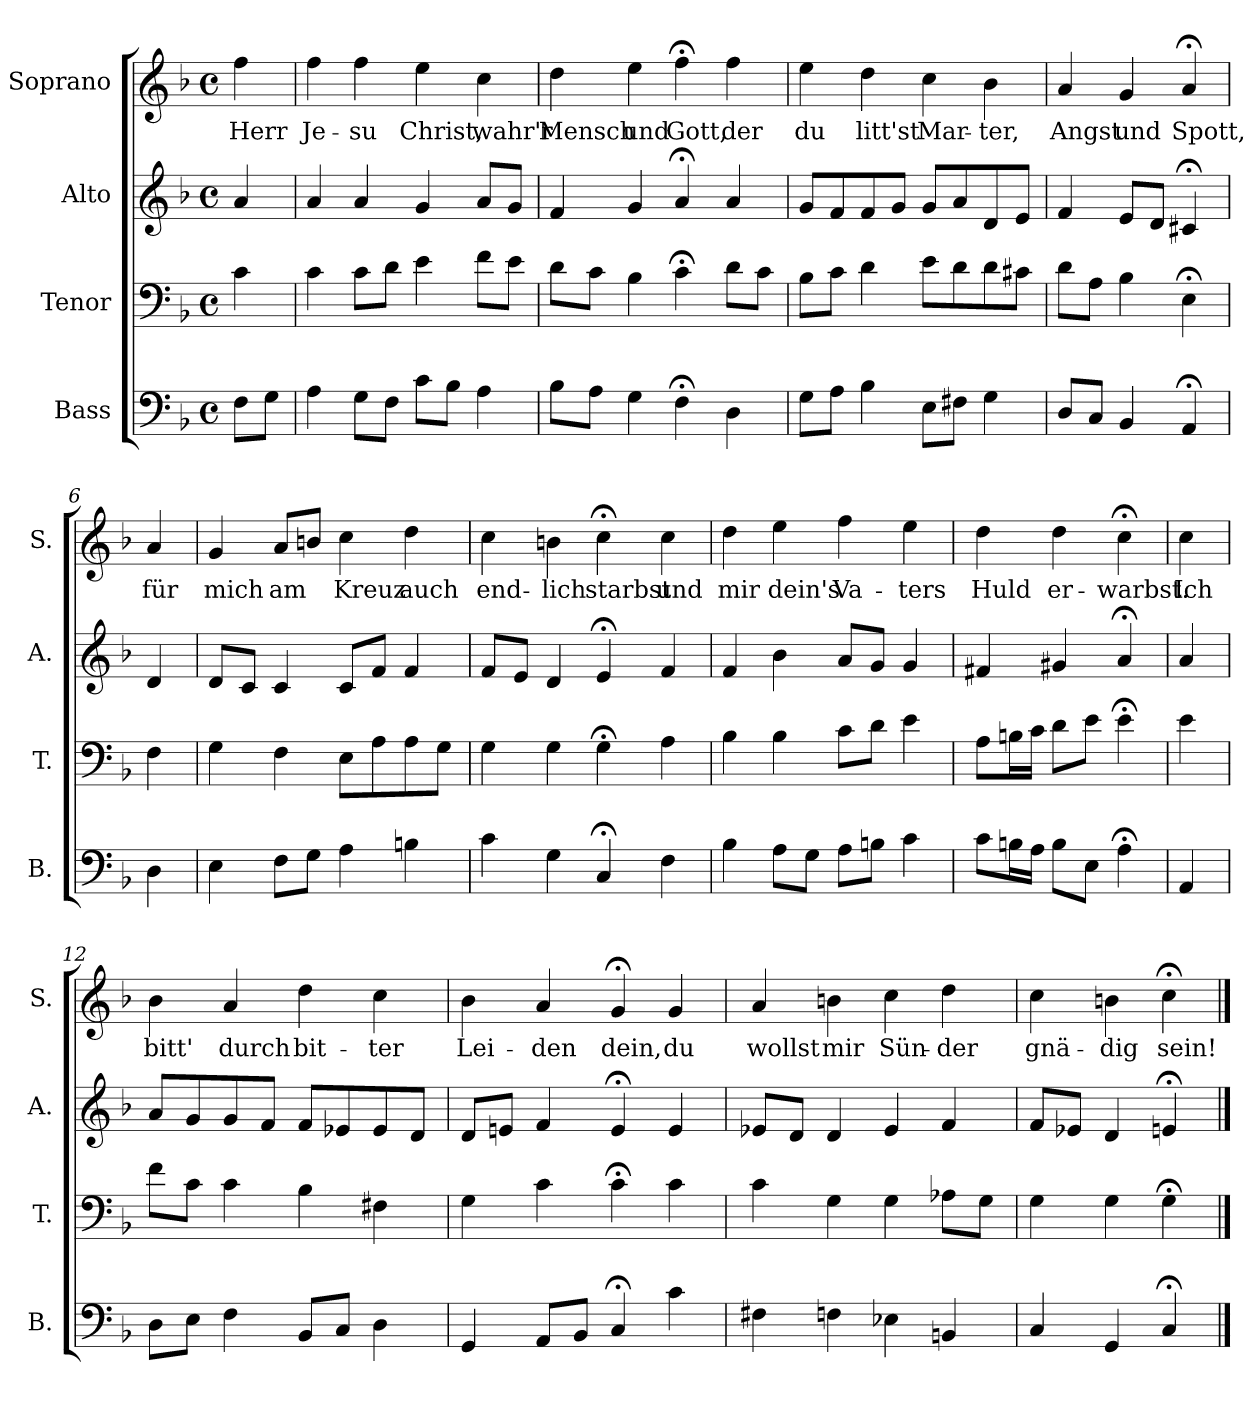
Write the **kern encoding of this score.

**kern	**kern	**kern	**kern	**text
*part4	*part3	*part2	*part1	*part1
*staff4	*staff3	*staff2	*staff1	*staff1
*I"Bass	*I"Tenor	*I"Alto	*I"Soprano	*
*I'B.	*I'T.	*I'A.	*I'S.	*
*clefF4	*clefF4	*clefG2	*clefG2	*
*k[b-]	*k[b-]	*k[b-]	*k[b-]	*
*F:	*F:	*F:	*F:	*
*M4/4	*M4/4	*M4/4	*M4/4	*
*met(c)	*met(c)	*met(c)	*met(c)	*
=1	=1	=1	=1	=1
!	!	!	!	!LO:LY:b
8F\L	4c\	4a/	4ff\	Herr
8G\J	.	.	.	.
=2	=2	=2	=2	=2
!	!	!	!	!LO:LY:b
4A\	4c\	4a/	4ff\	Je-
!	!	!	!	!LO:LY:b
8G\L	8c\L	4a/	4ff\	-su
8F\J	8d\J	.	.	.
!	!	!	!	!LO:LY:b
8c\L	4e\	4g/	4ee\	Christ,
8B-\J	.	.	.	.
!	!	!	!	!LO:LY:b
4A\	8f\L	8a/L	4cc\	wahr'r
.	8e\J	8g/J	.	.
=3	=3	=3	=3	=3
!	!	!	!	!LO:LY:b
8B-\L	8d\L	4f/	4dd\	Mensch
8A\J	8c\J	.	.	.
!	!	!	!	!LO:LY:b
4G\	4B-\	4g/	4ee\	und
!	!	!	!	!LO:LY:b
4F;<\	4c;<\	4a;</	4ff;<\	Gott,
!	!	!	!	!LO:LY:b
4D\	8d\L	4a/	4ff\	der
.	8c\J	.	.	.
=4	=4	=4	=4	=4
!	!	!	!	!LO:LY:b
8G\L	8B-\L	8g/L	4ee\	du
8A\J	8c\J	8f/	.	.
!	!	!	!	!LO:LY:b
4B-\	4d\	8f/	4dd\	litt'st
.	.	8g/J	.	.
!	!	!	!	!LO:LY:b
8E\L	8e\L	8g/L	4cc\	Mar-
8F#X\J	8d\	8a/	.	.
!	!	!	!	!LO:LY:b
4G\	8d\	8d/	4b-\	-ter,
.	8c#X\J	8e/J	.	.
!!LO:LB:g=z
=5	=5	=5	=5	=5
!	!	!	!	!LO:LY:b
8D/L	8d\L	4f/	4a/	Angst
8C/J	8A\J	.	.	.
!	!	!	!	!LO:LY:b
4BB-/	4B-\	8e/L	4g/	und
.	.	8d/J	.	.
!	!	!	!	!LO:LY:b
4AA;</	4E;<\	4c#X;</	4a;</	Spott,
!!LO:LB:g=z
=6	=6	=6	=6	=6
!	!	!	!	!LO:LY:b
4D\	4F\	4d/	4a/	für
=7	=7	=7	=7	=7
!	!	!	!	!LO:LY:b
4E\	4G\	8d/L	4g/	mich
.	.	8c/J	.	.
!	!	!	!	!LO:LY:b
8F\L	4F\	4c/	8a/L	am
8G\J	.	.	8bn/J	.
!	!	!	!	!LO:LY:b
4A\	8E\L	8c/L	4cc\	Kreuz
.	8A\	8f/J	.	.
!	!	!	!	!LO:LY:b
4Bn\	8A\	4f/	4dd\	auch
.	8G\J	.	.	.
=8	=8	=8	=8	=8
!	!	!	!	!LO:LY:b
4c\	4G\	8f/L	4cc\	end-
.	.	8e/J	.	.
!	!	!	!	!LO:LY:b
4G\	4G\	4d/	4bn\	-lich
!	!	!	!	!LO:LY:b
4C;</	4G;<\	4e;</	4cc;<\	starbst
!	!	!	!	!LO:LY:b
4F\	4A\	4f/	4cc\	und
=9	=9	=9	=9	=9
!	!	!	!	!LO:LY:b
4B-\	4B-\	4f/	4dd\	mir
!	!	!	!	!LO:LY:b
8A\L	4B-\	4b-\	4ee\	dein's
8G\J	.	.	.	.
!	!	!	!	!LO:LY:b
8A\L	8c\L	8a/L	4ff\	Va-
8Bn\J	8d\J	8g/J	.	.
!	!	!	!	!LO:LY:b
4c\	4e\	4g/	4ee\	-ters
=10	=10	=10	=10	=10
!	!	!	!	!LO:LY:b
8c\L	8A\L	4f#X/	4dd\	Huld
16Bn\L	16Bn\L	.	.	.
16A\JJ	16c\JJ	.	.	.
!	!	!	!	!LO:LY:b
8B\L	8d\L	4g#X/	4dd\	er-
8E\J	8e\J	.	.	.
!	!	!	!	!LO:LY:b
4A;<\	4e;<\	4a;</	4cc;<\	-warbst.
!!LO:PB:g=z
=11	=11	=11	=11	=11
!	!	!	!	!LO:LY:b
4AA/	4e\	4a/	4cc\	Ich
=12	=12	=12	=12	=12
!	!	!	!	!LO:LY:b
8D\L	8f\L	8a/L	4b-\	bitt'
8E\J	8c\J	8g/	.	.
!	!	!	!	!LO:LY:b
4F\	4c\	8g/	4a/	durch
.	.	8f/J	.	.
!	!	!	!	!LO:LY:b
8BB-/L	4B-\	8f/L	4dd\	bit-
8C/J	.	8e-X/	.	.
!	!	!	!	!LO:LY:b
4D\	4F#X\	8e-/	4cc\	-ter
.	.	8d/J	.	.
=13	=13	=13	=13	=13
!	!	!	!	!LO:LY:b
4GG/	4G\	8d/L	4b-\	Lei-
.	.	8en/J	.	.
!	!	!	!	!LO:LY:b
8AA/L	4c\	4f/	4a/	-den
8BB-/J	.	.	.	.
!	!	!	!	!LO:LY:b
4C;</	4c;<\	4e;</	4g;</	dein,
!	!	!	!	!LO:LY:b
4c\	4c\	4e/	4g/	du
=14	=14	=14	=14	=14
!	!	!	!	!LO:LY:b
4F#X\	4c\	8e-X/L	4a/	wollst
.	.	8d/J	.	.
!	!	!	!	!LO:LY:b
4Fn\	4G\	4d/	4bn\	mir
!	!	!	!	!LO:LY:b
4E-X\	4G\	4e-/	4cc\	Sün-
!	!	!	!	!LO:LY:b
4BBn/	8A-X\L	4f/	4dd\	-der
.	8G\J	.	.	.
=15	=15	=15	=15	=15
!	!	!	!	!LO:LY:b
4C/	4G\	8f/L	4cc\	gnä-
.	.	8e-X/J	.	.
!	!	!	!	!LO:LY:b
4GG/	4G\	4d/	4bn\	-dig
!	!	!	!	!LO:LY:b
4C;</	4G;<\	4en;</	4cc;<\	sein!
==	==	==	==	==
*-	*-	*-	*-	*-
